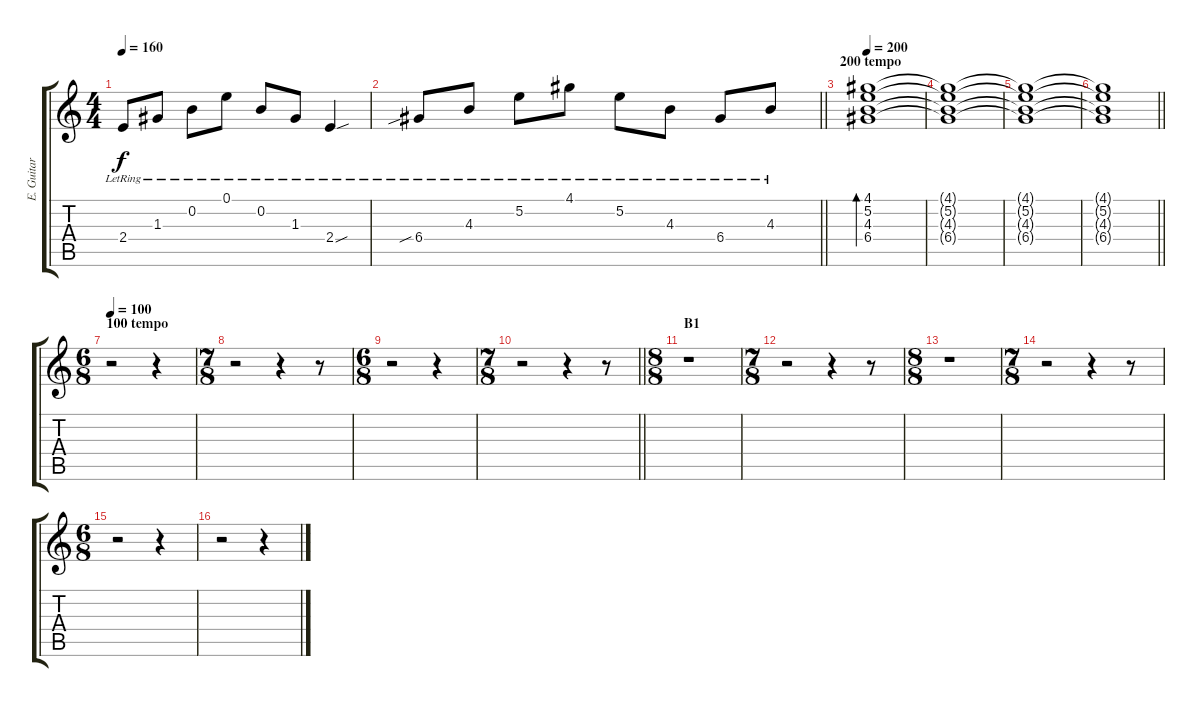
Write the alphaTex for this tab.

\track ("E. Guitar I" "E. Guitar ") {instrument electricguitarclean}
\staff {score tabs}
\tuning (E4 B3 G3 D3 A2 E2) {hide}
\ts (4 4)
\tempo 160
\clef g2
\ks c
2.4{lr}.8{dy f} 1.3{lr}.8 0.2{lr}.8 0.1{lr}.8 0.2{lr}.8 1.3{lr}.8 2.4{sou lr}.4 |
\barLineRight lightlight
6.4{sib lr}.8 4.3{lr}.8 5.2{lr}.8 4.1{lr}.8 5.2{lr}.8 4.3{lr}.8 6.4{lr}.8 4.3{lr}.8 |
\section ("" "200 tempo")
\tempo 200
(4.1 5.2 4.3 6.4).1{bd 240} |
(4.1{t} 5.2{t} 4.3{t} 6.4{t}).1 |
(4.1{t} 5.2{t} 4.3{t} 6.4{t}).1 |
\barLineRight lightlight
(4.1{t} 5.2{t} 4.3{t} 6.4{t}).1 |
\ts (6 8)
\section ("" "100 tempo")
\tempo 100
r.2 r.4 |
\ts (7 8)
r.2 r.4 r.8 |
\ts (6 8)
r.2 r.4 |
\ts (7 8)
\barLineRight lightlight
r.2 r.4 r.8 |
\ts (8 8)
\section ("" "B1")
r.1 |
\ts (7 8)
r.2 r.4 r.8 |
\ts (8 8)
r.1 |
\ts (7 8)
r.2 r.4 r.8 |
\ts (6 8)
r.2 r.4 |
r.2 r.4
